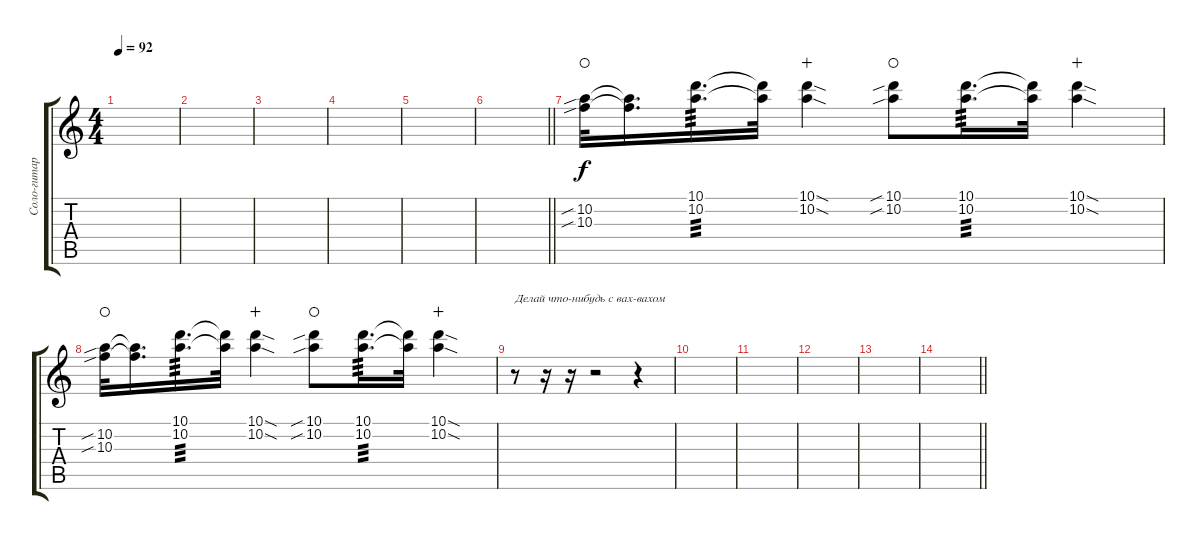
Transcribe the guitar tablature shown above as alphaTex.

\track ("Соло-гитара" "Соло-гитар") {instrument distortionguitar}
\staff {score tabs}
\tuning (E4 B3 G3 D3 A2 D2) {hide}
\ts (4 4)
\tempo 92
\clef g2
\ks c
|
|
|
|
|
\barLineRight lightlight
|
(10.2{sib} 10.3{sib}).32{waho} (10.2{t} 10.3{t}).16{d} (10.1 10.2).16{d tp 3} (10.1{t} 10.2{t}).32 (10.1{sod} 10.2{sod}).4{wahc} (10.1{sib} 10.2{sib}).8{waho} (10.1 10.2).16{d tp 3} (10.1{t} 10.2{t}).32 (10.1{sod} 10.2{sod}).4{wahc} |
(10.2{sib} 10.3{sib}).32{waho} (10.2{t} 10.3{t}).16{d} (10.1 10.2).16{d tp 3} (10.1{t} 10.2{t}).32 (10.1{sod} 10.2{sod}).4{wahc} (10.1{sib} 10.2{sib}).8{waho} (10.1 10.2).16{d tp 3} (10.1{t} 10.2{t}).32 (10.1{sod} 10.2{sod}).4{wahc} |
r.8{txt "Делай что-нибудь с вах-вахом"} r.16 r.16 r.2 r.4 |
|
|
|
|
\barLineRight lightlight
